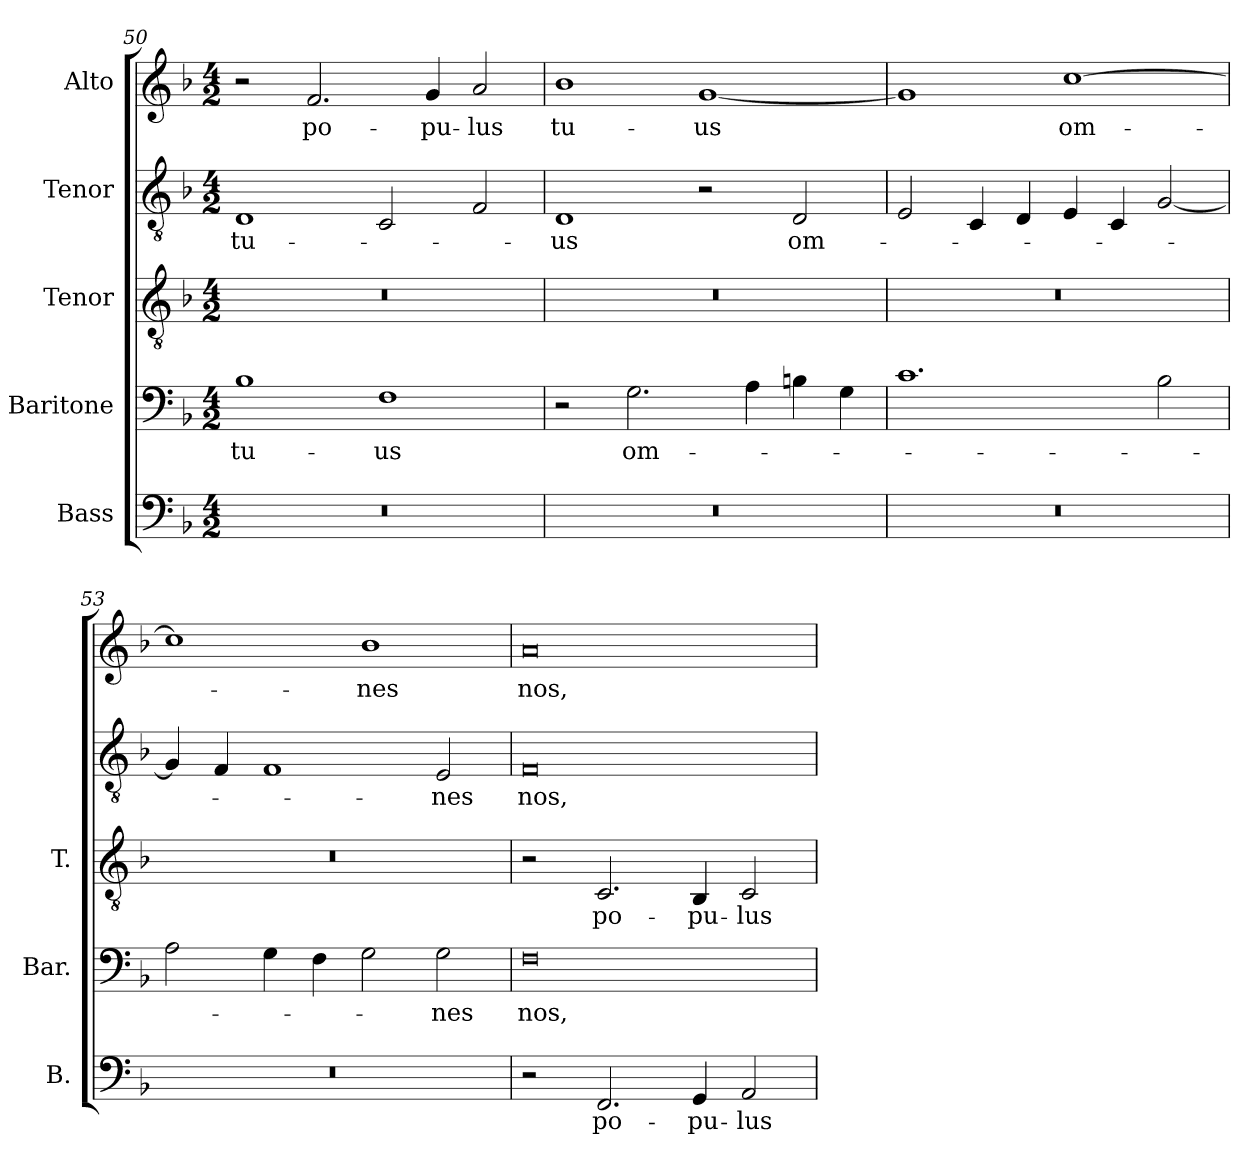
**kern	**text	**kern	**text	**kern	**text	**kern	**text	**kern	**text
*part5	*part5	*part4	*part4	*part3	*part3	*part2	*part2	*part1	*part1
*staff5	*staff5	*staff4	*staff4	*staff3	*staff3	*staff2	*staff2	*staff1	*staff1
*I"Bass	*	*I"Baritone	*	*I"Tenor	*	*I"Tenor	*	*I"Alto	*
*I'B.	*	*I'Bar.	*	*I'T.	*	*	*	*	*
*clefF4	*	*clefF4	*	*clefGv2	*	*clefGv2	*	*clefG2	*
*	*	*	*	*ITrd7c12	*	*	*	*	*
*k[b-]	*	*k[b-]	*	*k[b-]	*	*k[b-]	*	*k[b-]	*
*F:	*	*F:	*	*F:	*	*F:	*	*F:	*
*M4/2	*	*M4/2	*	*M4/2	*	*M4/2	*	*M4/2	*
=50	=50	=50	=50	=50	=50	=50	=50	=50	=50
!LO:N:vis=1	!	!	!	!	!	!	!	!	!
!	!	!	!LO:LY:b:color=#000000	!LO:N:vis=1	!	!	!	!	!
!	!	!	!	!	!	!	!LO:LY:b:color=#000000	!	!
0r	.	1B-i	tu-	0r	.	1Di	tu-	2r	.
!	!	!	!	!	!	!	!	!	!LO:LY:b:color=#000000
.	.	.	.	.	.	.	.	2.fi/	po-
!	!	!	!LO:LY:b:color=#000000	!	!	!	!	!	!
.	.	1Fi	-us	.	.	2Ci/	.	.	.
!	!	!	!	!	!	!	!	!	!LO:LY:b:color=#000000
.	.	.	.	.	.	.	.	4gi/	-pu-
!	!	!	!	!	!	!	!	!	!LO:LY:b:color=#000000
.	.	.	.	.	.	2Fi/	.	2ai/	-lus
!!LO:LB:g=z
=51	=51	=51	=51	=51	=51	=51	=51	=51	=51
!LO:N:vis=1	!	!	!	!LO:N:vis=1	!	!	!	!	!
!	!	!	!	!	!	!	!LO:LY:b:color=#000000	!	!
!	!	!	!	!	!	!	!	!	!LO:LY:b:color=#000000
0r	.	2r	.	0r	.	1Di	-us	1b-i	tu-
!	!	!	!LO:LY:b:color=#000000	!	!	!	!	!	!
.	.	2.Gi\	om-	.	.	.	.	.	.
!	!	!	!	!	!	!	!	!	!LO:LY:b:color=#000000
.	.	.	.	.	.	2r	.	[1gi	-us
.	.	4Ai\	.	.	.	.	.	.	.
!	!	!	!	!	!	!	!LO:LY:b:color=#000000	!	!
.	.	4Bni\	.	.	.	2Di/	om-	.	.
.	.	4Gi\	.	.	.	.	.	.	.
=52	=52	=52	=52	=52	=52	=52	=52	=52	=52
!LO:N:vis=1	!	!	!	!LO:N:vis=1	!	!	!	!	!
0r	.	1.ci	.	0r	.	2Ei/	.	1gi]	.
.	.	.	.	.	.	4Ci/	.	.	.
.	.	.	.	.	.	4Di/	.	.	.
!	!	!	!	!	!	!	!	!	!LO:LY:b:color=#000000
.	.	.	.	.	.	4Ei/	.	[1cci	om-
.	.	.	.	.	.	4Ci/	.	.	.
.	.	2B-i\	.	.	.	[2Gi/	.	.	.
=53	=53	=53	=53	=53	=53	=53	=53	=53	=53
!LO:N:vis=1	!	!	!	!LO:N:vis=1	!	!	!	!	!
0r	.	2Ai\	.	0r	.	4Gi/]	.	1cci]	.
.	.	.	.	.	.	4Fi/	.	.	.
.	.	4Gi\	.	.	.	1Fi	.	.	.
.	.	4Fi\	.	.	.	.	.	.	.
!	!	!	!	!	!	!	!	!	!LO:LY:b:color=#000000
.	.	2Gi\	.	.	.	.	.	1b-i	-nes
!	!	!	!LO:LY:b:color=#000000	!	!	!	!	!	!
!	!	!	!	!	!	!	!LO:LY:b:color=#000000	!	!
.	.	2Gi\	-nes	.	.	2Ei/	-nes	.	.
=54	=54	=54	=54	=54	=54	=54	=54	=54	=54
!	!	!	!LO:LY:b:color=#000000	!	!	!	!	!	!
!	!	!	!	!	!	!	!LO:LY:b:color=#000000	!	!
!	!	!	!	!	!	!	!	!	!LO:LY:b:color=#000000
2r	.	0Fi	nos,	2r	.	0Fi	nos,	0ai	nos,
!	!LO:LY:b:color=#000000	!	!	!	!	!	!	!	!
!	!	!	!	!	!LO:LY:b:color=#000000	!	!	!	!
2.FFi/	po-	.	.	2.CCi/	po-	.	.	.	.
!	!LO:LY:b:color=#000000	!	!	!	!	!	!	!	!
!	!	!	!	!	!LO:LY:b:color=#000000	!	!	!	!
4GGi/	-pu-	.	.	4BBB-i/	-pu-	.	.	.	.
!	!LO:LY:b:color=#000000	!	!	!	!	!	!	!	!
!	!	!	!	!	!LO:LY:b:color=#000000	!	!	!	!
2AAi/	-lus	.	.	2CCi/	-lus	.	.	.	.
=	=	=	=	=	=	=	=	=	=
*-	*-	*-	*-	*-	*-	*-	*-	*-	*-
